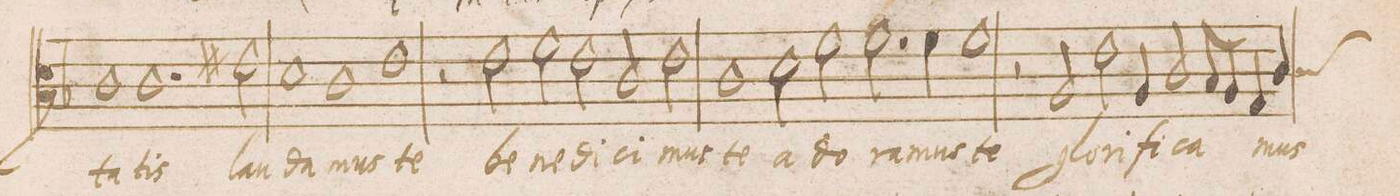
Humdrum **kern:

**kern	**text
*I"DISCANTVS	*
*clefC3	*
*k[b-]	*
*met(C|)	*
*M2/1	*
1c	-ta-
=8	=8
1.c	-tis
2en\	lau-
=9	=9
1d	-da-
1c	-mus
=10	=10
1e	te
2r	.
2e\	be-
=11	=11
2f\	-ne-
2e\	-di-
2c/	-ci-
2e\	-mus
=12	=12
1c	te
2d\	a-
2f\	-do-
=13	=13
2.f\	-ra-
4f\	-mus
1f	te
=14	=14
2r	.
2A/	glo-
2e\	-ri-
4A/	-fi-
2c/	-ca-
=15	=15
8B-/L	.
8A/J	.
4G/	.
*custos:c	*
4c/	-mus
*-	*-
